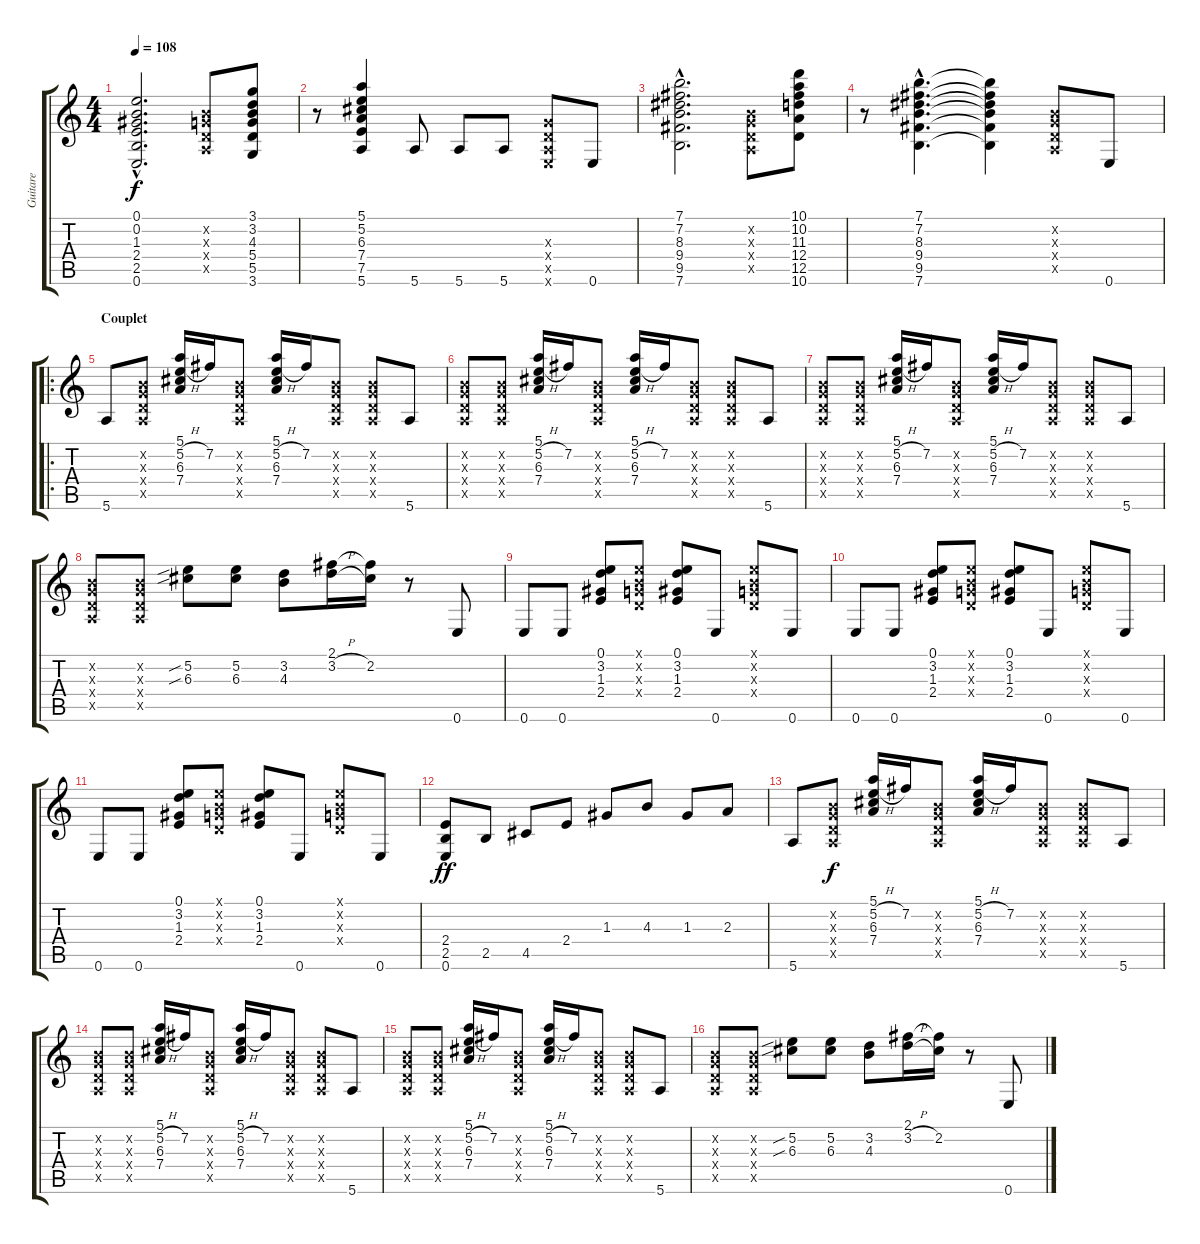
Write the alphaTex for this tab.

\track ("Guitare" "Guitare") {instrument electricguitarjazz}
\staff {score tabs}
\tuning (E4 B3 G3 D3 A2 E2) {hide}
\ts (4 4)
\tempo 108
\clef g2
\ks c
(0.1{hac} 0.2{hac} 1.3{hac} 2.4{hac} 2.5{hac} 0.6{hac}).2{d dy f instrument electricguitarjazz} (0.2{x} 0.3{x} 0.4{x} 0.5{x}).8 (3.1 3.2 4.3 5.4 5.5 3.6).8 |
r.8 (5.1 5.2 6.3 7.4 7.5 5.6).4 5.6.8 5.6.8 5.6.8 (0.3{x} 0.4{x} 0.5{x} 0.6{x}).8 0.6.8 |
(7.1{hac} 7.2{hac} 8.3{hac} 9.4{hac} 9.5{hac} 7.6{hac}).2{d} (0.2{x} 0.3{x} 0.4{x} 0.5{x}).8 (10.1 10.2 11.3 12.4 12.5 10.6).8 |
r.8 (7.1{hac} 7.2{hac} 8.3{hac} 9.4{hac} 9.5{hac} 7.6{hac}).4{d} (7.1{t} 7.2{t} 8.3{t} 9.4{t} 9.5{t} 7.6{t}).4 (0.2{x} 0.3{x} 0.4{x} 0.5{x}).8 0.6.8 |
\ro
\section ("" "Couplet")
5.6.8 (0.2{x} 0.3{x} 0.4{x} 0.5{x}).8 (5.1 5.2{h} 6.3 7.4).16 7.2.16 (0.2{x} 0.3{x} 0.4{x} 0.5{x}).8 (5.1 5.2{h} 6.3 7.4).16 7.2.16 (0.2{x} 0.3{x} 0.4{x} 0.5{x}).8 (0.2{x} 0.3{x} 0.4{x} 0.5{x}).8 5.6.8 |
(0.2{x} 0.3{x} 0.4{x} 0.5{x}).8 (0.2{x} 0.3{x} 0.4{x} 0.5{x}).8 (5.1 5.2{h} 6.3 7.4).16 7.2.16 (0.2{x} 0.3{x} 0.4{x} 0.5{x}).8 (5.1 5.2{h} 6.3 7.4).16 7.2.16 (0.2{x} 0.3{x} 0.4{x} 0.5{x}).8 (0.2{x} 0.3{x} 0.4{x} 0.5{x}).8 5.6.8 |
(0.2{x} 0.3{x} 0.4{x} 0.5{x}).8 (0.2{x} 0.3{x} 0.4{x} 0.5{x}).8 (5.1 5.2{h} 6.3 7.4).16 7.2.16 (0.2{x} 0.3{x} 0.4{x} 0.5{x}).8 (5.1 5.2{h} 6.3 7.4).16 7.2.16 (0.2{x} 0.3{x} 0.4{x} 0.5{x}).8 (0.2{x} 0.3{x} 0.4{x} 0.5{x}).8 5.6.8 |
(0.2{x} 0.3{x} 0.4{x} 0.5{x}).8 (0.2{x} 0.3{x} 0.4{x} 0.5{x}).8 (5.2{sib} 6.3{sib}).8 (5.2 6.3).8 (3.2 4.3).8 (2.1 3.2{h}).16 (2.1{t} 2.2).16 r.8 0.6.8 |
0.6.8 0.6.8 (0.1 3.2 1.3 2.4).8 (0.1{x} 0.2{x} 0.3{x} 0.4{x}).8 (0.1 3.2 1.3 2.4).8 0.6.8 (0.1{x} 0.2{x} 0.3{x} 0.4{x}).8 0.6.8 |
0.6.8 0.6.8 (0.1 3.2 1.3 2.4).8 (0.1{x} 0.2{x} 0.3{x} 0.4{x}).8 (0.1 3.2 1.3 2.4).8 0.6.8 (0.1{x} 0.2{x} 0.3{x} 0.4{x}).8 0.6.8 |
0.6.8 0.6.8 (0.1 3.2 1.3 2.4).8 (0.1{x} 0.2{x} 0.3{x} 0.4{x}).8 (0.1 3.2 1.3 2.4).8 0.6.8 (0.1{x} 0.2{x} 0.3{x} 0.4{x}).8 0.6.8 |
(2.4 2.5 0.6).8{dy ff} 2.5.8 4.5.8 2.4.8 1.3.8 4.3.8 1.3.8 2.3.8 |
5.6.8 (0.2{x} 0.3{x} 0.4{x} 0.5{x}).8{dy f} (5.1 5.2{h} 6.3 7.4).16 7.2.16 (0.2{x} 0.3{x} 0.4{x} 0.5{x}).8 (5.1 5.2{h} 6.3 7.4).16 7.2.16 (0.2{x} 0.3{x} 0.4{x} 0.5{x}).8 (0.2{x} 0.3{x} 0.4{x} 0.5{x}).8 5.6.8 |
(0.2{x} 0.3{x} 0.4{x} 0.5{x}).8 (0.2{x} 0.3{x} 0.4{x} 0.5{x}).8 (5.1 5.2{h} 6.3 7.4).16 7.2.16 (0.2{x} 0.3{x} 0.4{x} 0.5{x}).8 (5.1 5.2{h} 6.3 7.4).16 7.2.16 (0.2{x} 0.3{x} 0.4{x} 0.5{x}).8 (0.2{x} 0.3{x} 0.4{x} 0.5{x}).8 5.6.8 |
(0.2{x} 0.3{x} 0.4{x} 0.5{x}).8 (0.2{x} 0.3{x} 0.4{x} 0.5{x}).8 (5.1 5.2{h} 6.3 7.4).16 7.2.16 (0.2{x} 0.3{x} 0.4{x} 0.5{x}).8 (5.1 5.2{h} 6.3 7.4).16 7.2.16 (0.2{x} 0.3{x} 0.4{x} 0.5{x}).8 (0.2{x} 0.3{x} 0.4{x} 0.5{x}).8 5.6.8 |
(0.2{x} 0.3{x} 0.4{x} 0.5{x}).8 (0.2{x} 0.3{x} 0.4{x} 0.5{x}).8 (5.2{sib} 6.3{sib}).8 (5.2 6.3).8 (3.2 4.3).8 (2.1 3.2{h}).16 (2.1{t} 2.2).16 r.8 0.6.8
